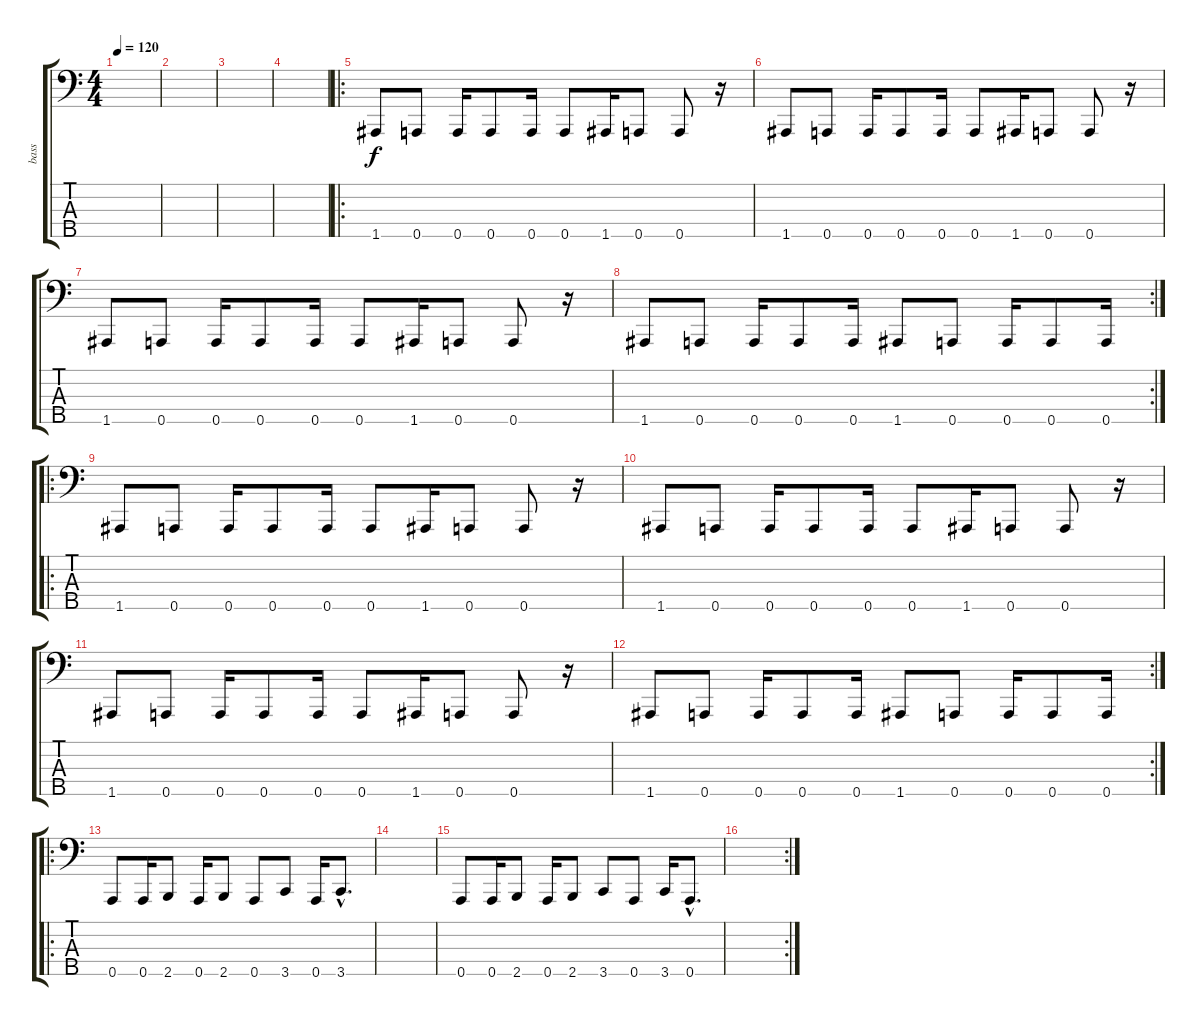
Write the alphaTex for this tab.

\track ("bass" "bass") {instrument slapbass1}
\staff {score tabs}
\tuning (Gb2 D2 A1 E1 A0) {hide}
\ts (4 4)
\tempo 120
\clef f4
\ks c
|
|
|
|
\ro
1.5.8 0.5.8 0.5.16 0.5.8 0.5.16 0.5.8 1.5.16 0.5.8 0.5.8 r.16 |
1.5.8 0.5.8 0.5.16 0.5.8 0.5.16 0.5.8 1.5.16 0.5.8 0.5.8 r.16 |
1.5.8 0.5.8 0.5.16 0.5.8 0.5.16 0.5.8 1.5.16 0.5.8 0.5.8 r.16 |
\rc 2
1.5.8 0.5.8 0.5.16 0.5.8 0.5.16 1.5.8 0.5.8 0.5.16 0.5.8 0.5.16 |
\ro
1.5.8 0.5.8 0.5.16 0.5.8 0.5.16 0.5.8 1.5.16 0.5.8 0.5.8 r.16 |
1.5.8 0.5.8 0.5.16 0.5.8 0.5.16 0.5.8 1.5.16 0.5.8 0.5.8 r.16 |
1.5.8 0.5.8 0.5.16 0.5.8 0.5.16 0.5.8 1.5.16 0.5.8 0.5.8 r.16 |
\rc 2
1.5.8 0.5.8 0.5.16 0.5.8 0.5.16 1.5.8 0.5.8 0.5.16 0.5.8 0.5.16 |
\ro
0.5.8 0.5.16 2.5.8 0.5.16 2.5.8 0.5.8 3.5.8 0.5.16 3.5{hac}.8{d} |
|
0.5.8 0.5.16 2.5.8 0.5.16 2.5.8 3.5.8 0.5.8 3.5.16 0.5{hac}.8{d} |
\rc 2
